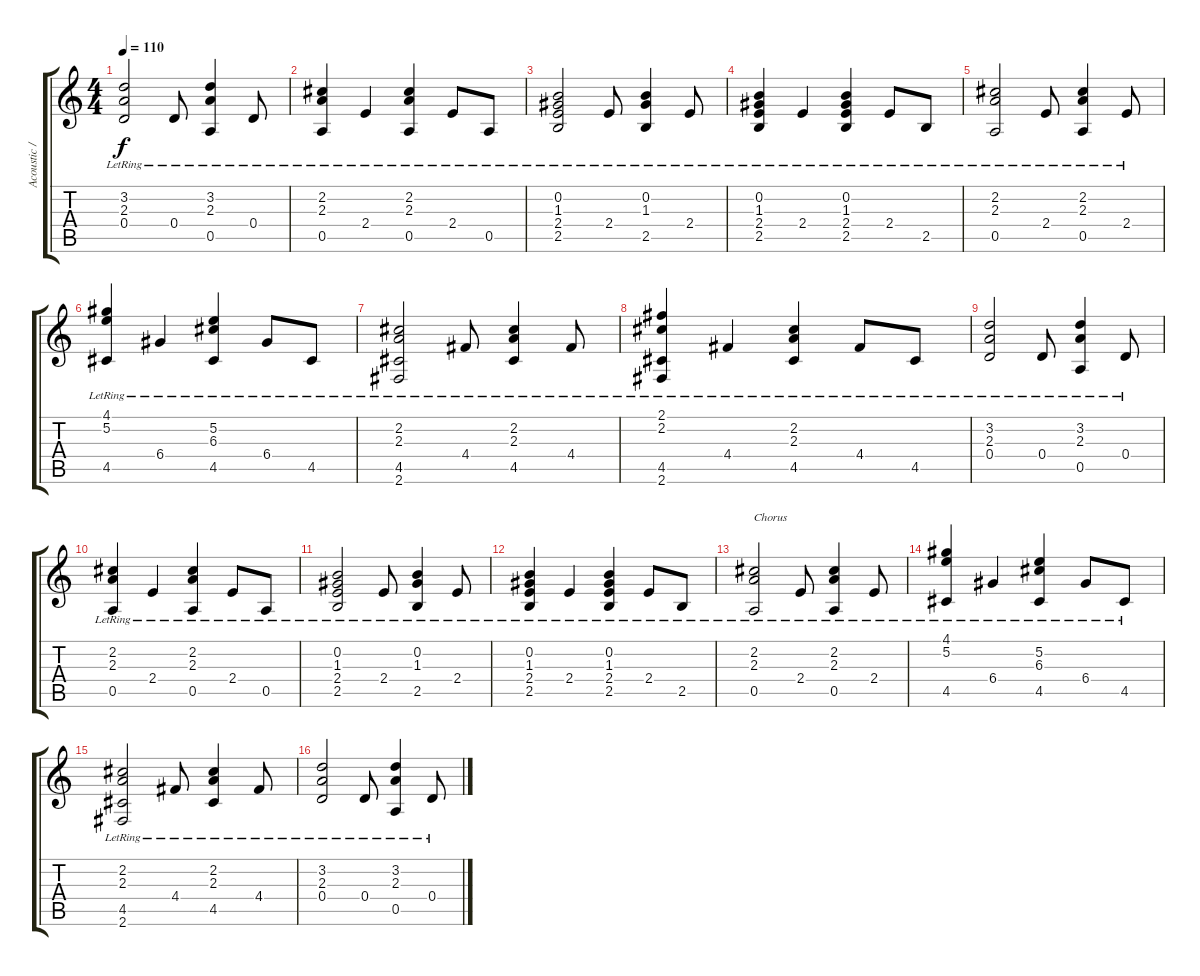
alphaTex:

\track ("Acoustic / Piano" "Acoustic /") {instrument electricguitarclean}
\staff {score tabs}
\tuning (E4 B3 G3 D3 A2 E2) {hide}
\ts (4 4)
\tempo 110
\clef g2
\ks c
(3.2{lr} 2.3{lr} 0.4).2{dy f} 0.4{lr}.8 (3.2{lr} 2.3{lr} 0.5{lr}).4 0.4{lr}.8 |
(2.2{lr} 2.3 0.5{lr}).4 2.4{lr}.4 (2.2{lr} 2.3{lr} 0.5{lr}).4 2.4{lr}.8 0.5{lr}.8 |
(0.2{lr} 1.3{lr} 2.4 2.5{lr}).2 2.4{lr}.8 (0.2{lr} 1.3{lr} 2.5{lr}).4 2.4{lr}.8 |
(0.2{lr} 1.3 2.4 2.5{lr}).4 2.4{lr}.4 (0.2{lr} 1.3{lr} 2.4 2.5{lr}).4 2.4{lr}.8 2.5{lr}.8 |
(2.2{lr} 2.3{lr} 0.5{lr}).2 2.4{lr}.8 (2.2{lr} 2.3{lr} 0.5{lr}).4 2.4{lr}.8 |
(4.1{lr} 5.2{lr} 4.5{lr}).4 6.4{lr}.4 (5.2{lr} 6.3{lr} 4.5{lr}).4 6.4{lr}.8 4.5{lr}.8 |
(2.2{lr} 2.3{lr} 4.5{lr} 2.6).2 4.4{lr}.8 (2.2{lr} 2.3{lr} 4.5{lr}).4 4.4{lr}.8 |
(2.1{lr} 2.2{lr} 4.5{lr} 2.6).4 4.4{lr}.4 (2.2{lr} 2.3{lr} 4.5{lr}).4 4.4{lr}.8 4.5{lr}.8 |
(3.2{lr} 2.3{lr} 0.4).2 0.4{lr}.8 (3.2{lr} 2.3{lr} 0.5{lr}).4 0.4{lr}.8 |
(2.2{lr} 2.3 0.5{lr}).4 2.4{lr}.4 (2.2{lr} 2.3{lr} 0.5{lr}).4 2.4{lr}.8 0.5{lr}.8 |
(0.2{lr} 1.3{lr} 2.4 2.5{lr}).2 2.4{lr}.8 (0.2{lr} 1.3{lr} 2.5{lr}).4 2.4{lr}.8 |
(0.2{lr} 1.3 2.4 2.5{lr}).4 2.4{lr}.4 (0.2{lr} 1.3{lr} 2.4 2.5{lr}).4 2.4{lr}.8 2.5{lr}.8 |
(2.2{lr} 2.3{lr} 0.5{lr}).2{txt "Chorus"} 2.4{lr}.8 (2.2{lr} 2.3{lr} 0.5{lr}).4 2.4{lr}.8 |
(4.1{lr} 5.2{lr} 4.5{lr}).4 6.4{lr}.4 (5.2{lr} 6.3{lr} 4.5{lr}).4 6.4{lr}.8 4.5{lr}.8 |
(2.2{lr} 2.3{lr} 4.5{lr} 2.6).2 4.4{lr}.8 (2.2{lr} 2.3{lr} 4.5{lr}).4 4.4{lr}.8 |
(3.2{lr} 2.3{lr} 0.4).2 0.4{lr}.8 (3.2{lr} 2.3{lr} 0.5{lr}).4 0.4{lr}.8
